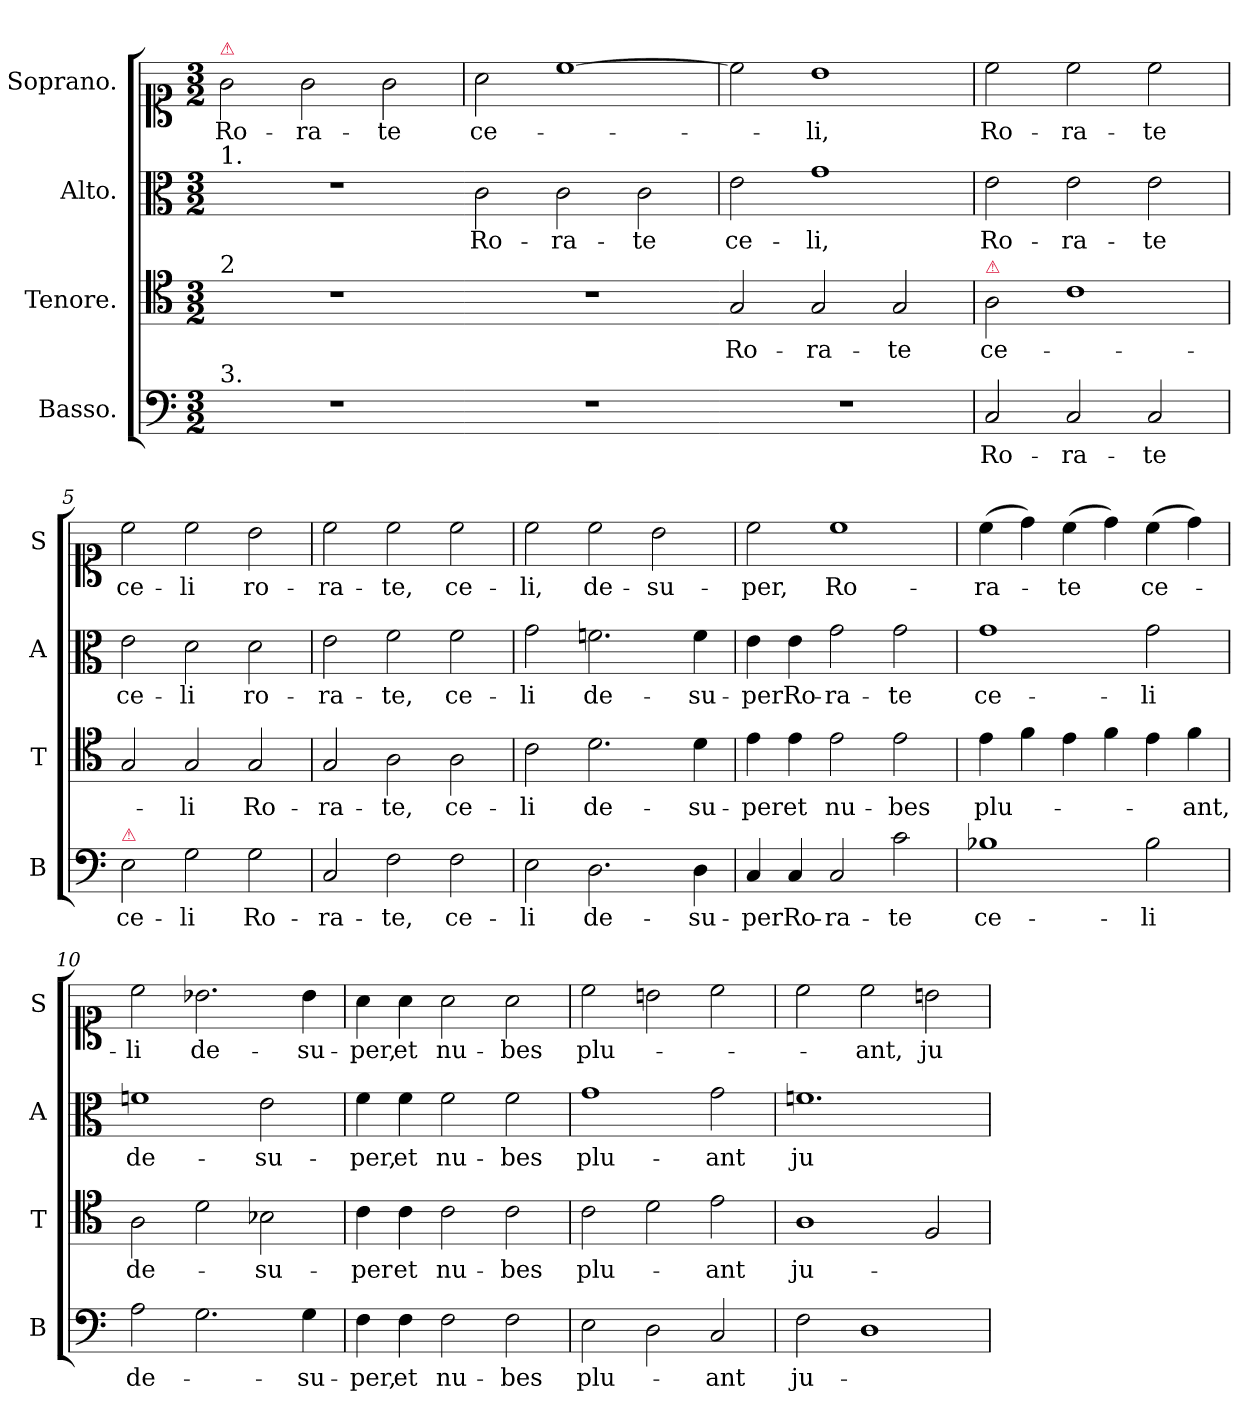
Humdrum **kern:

**kern	**text	**kern	**text	**kern	**text	**kern	**text
*part4	*part4	*part3	*part3	*part2	*part2	*part1	*part1
*staff4	*staff4	*staff3	*staff3	*staff2	*staff2	*staff1	*staff1
*I"Basso.	*	*I"Tenore.	*	*I"Alto.	*	*I"Soprano.	*
*I'B	*	*I'T	*	*I'A	*	*I'S	*
*clefF4	*	*clefC4	*	*clefC3	*	*clefC1	*
*k[]	*	*k[]	*	*k[]	*	*k[]	*
*C:	*	*C:	*	*C:	*	*C:	*
*M3/2	*	*M3/2	*	*M3/2	*	*M3/2	*
=1	=1	=1	=1	=1	=1	=1	=1
!	!	!	!	!	!	!LO:TX:a:color=crimson:t=⚠	!
!	!	!	!	!LO:TX:a:t=1.	!	!	!
!	!	!LO:TX:a:t=2	!	!	!	!	!
!LO:TX:a:t=3.	!	!	!	!	!	!	!
1.r	.	1.r	.	1.r	.	2g\	Ro-
.	.	.	.	.	.	2g\	-ra-
.	.	.	.	.	.	2g\	-te
=2-	=2	=2-	=2	=2	=2	=2	=2
1.r	.	1.r	.	2c\	Ro-	2a\	ce-
.	.	.	.	2c\	-ra-	[1cc	.
.	.	.	.	2c\	-te	.	.
=3-	=3	=3	=3	=3	=3	=3	=3
1.r	.	2G/	Ro-	2e\	ce-	2cc\]	.
.	.	2G/	-ra-	1g	-li,	1b	-li,
.	.	2G/	-te	.	.	.	.
=4	=4	=4	=4	=4	=4	=4	=4
!	!	!LO:TX:a:color=crimson:t=⚠	!	!	!	!	!
2C/	Ro-	2A\	ce-	2e\	Ro-	2cc\	Ro-
2C/	-ra-	1c	.	2e\	-ra-	2cc\	-ra-
2C/	-te	.	.	2e\	-te	2cc\	-te
=5	=5	=5	=5	=5	=5	=5	=5
!LO:TX:a:color=crimson:t=⚠	!	!	!	!	!	!	!
2E\	ce-	2G/	.	2e\	ce-	2cc\	ce-
2G\	-li	2G/	-li	2d\	-li	2cc\	-li
2G\	Ro-	2G/	Ro-	2d\	ro-	2b\	ro-
=6	=6	=6	=6	=6	=6	=6	=6
2C/	-ra-	2G/	-ra-	2e\	-ra-	2cc\	-ra-
2F\	-te,	2A\	-te,	2f\	-te,	2cc\	-te,
2F\	ce-	2A\	ce-	2f\	ce-	2cc\	ce-
=7	=7	=7	=7	=7	=7	=7	=7
2E\	-li	2c\	-li	2g\	-li	2cc\	-li,
2.D\	de-	2.d\	de-	2.fn\	de-	2cc\	de-
.	.	.	.	.	.	2b\	-su-
4D\	-su-	4d\	-su-	4f\	-su-	.	.
=8	=8	=8	=8	=8	=8	=8	=8
4C/	-per	4e\	-per	4e\	-per	2cc\	-per,
4C/	Ro-	4e\	et	4e\	Ro-	.	.
2C/	-ra-	2e\	nu-	2g\	-ra-	1cc	Ro-
2c\	-te	2e\	-bes	2g\	-te	.	.
=9	=9	=9	=9	=9	=9	=9	=9
1B-X	ce-	4e\	plu-	1g	ce-	(4cc\	-ra-
.	.	4f\	.	.	.	4dd\)	.
.	.	4e\	.	.	.	(4cc\	-te
.	.	4f\	.	.	.	4dd\)	.
2B-\	-li	4e\	.	2g\	-li	(4cc\	ce-
.	.	4f\	-ant,	.	.	4dd\)	.
=10	=10	=10	=10	=10	=10	=10	=10
2A\	de-	2A\	de-	1fn	de-	2cc\	-li
2.G\	.	2d\	.	.	.	2.b-X\	de-
.	.	2B-X\	-su-	2e\	-su-	.	.
4G\	-su-	.	.	.	.	4b-\	-su-
=11	=11	=11	=11	=11	=11	=11	=11
4F\	-per,	4c\	-per	4f\	-per,	4a\	-per,
4F\	et	4c\	et	4f\	et	4a\	et
2F\	nu-	2c\	nu-	2f\	nu-	2a\	nu-
2F\	-bes	2c\	-bes	2f\	-bes	2a\	-bes
=12	=12	=12	=12	=12	=12	=12	=12
2E\	plu-	2c\	plu-	1g	plu-	2cc\	plu-
2D\	.	2d\	.	.	.	2bn\	.
2C/	-ant	2e\	-ant	2g\	-ant	2cc\	.
=13	=13	=13	=13	=13	=13	=13	=13
2F\	ju-	1A	ju-	1.fn	ju-	2cc\	.
1D	.	.	.	.	.	2cc\	-ant,
.	.	2F/	.	.	.	2bn\	ju-
=	=	=	=	=	=	=	=
*-	*-	*-	*-	*-	*-	*-	*-
